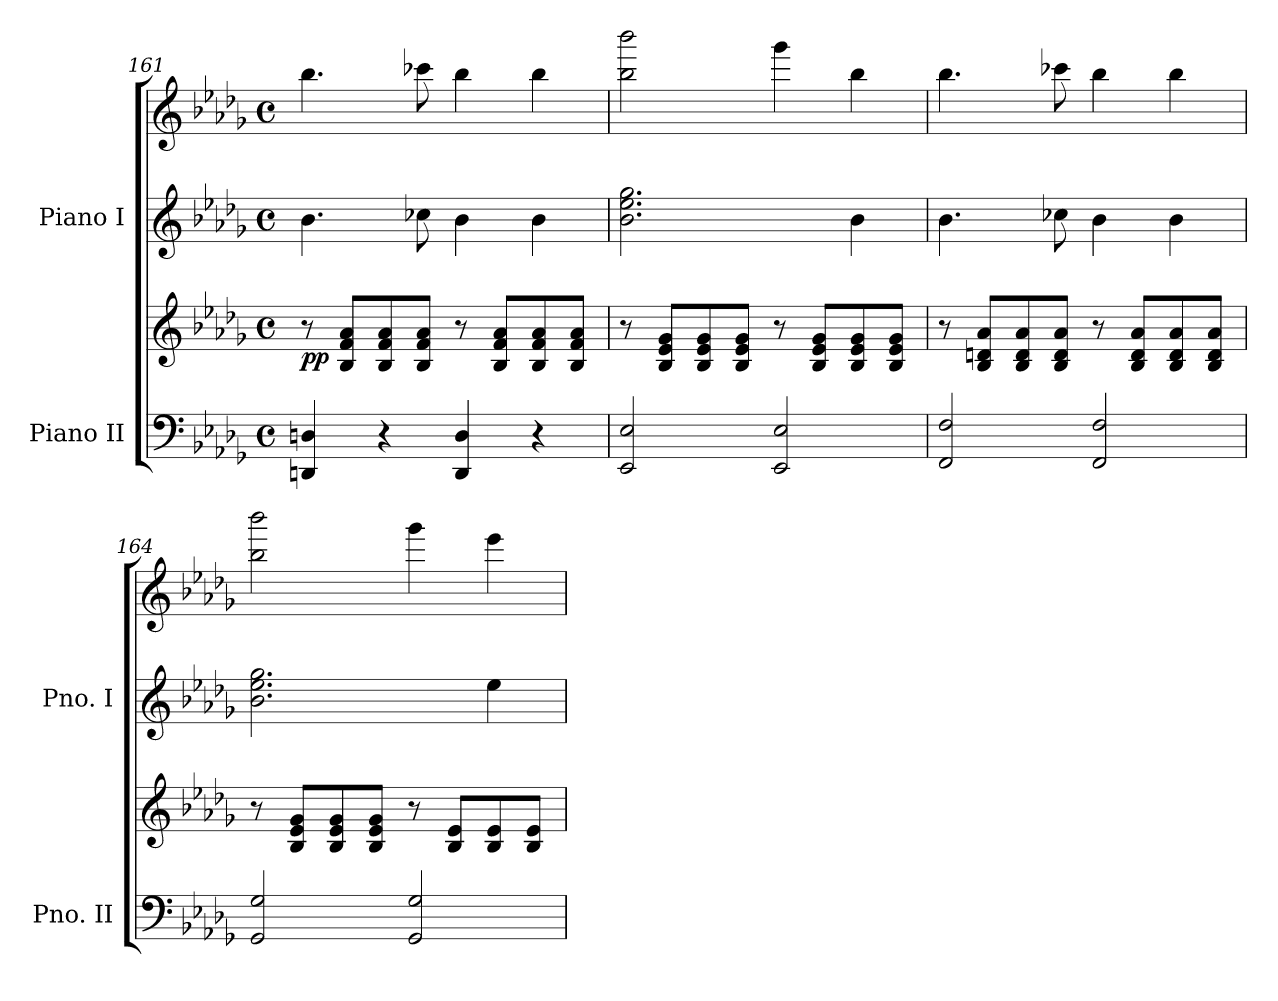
**kern	**kern	**dynam	**kern	**kern
*part2	*part2	*part2	*part1	*part1
*staff4	*staff3	*staff3/4	*staff2	*staff1
*I"Piano II	*	*	*I"Piano I	*
*I'Pno. II	*	*	*I'Pno. I	*
*clefF4	*clefG2	*	*clefG2	*clefG2
*k[b-e-a-d-g-]	*k[b-e-a-d-g-]	*	*k[b-e-a-d-g-]	*k[b-e-a-d-g-]
*M4/4	*M4/4	*	*M4/4	*M4/4
*met(c)	*met(c)	*	*met(c)	*met(c)
=161	=161	=161	=161	=161
!	!	!LO:DY:b	!	!
4DDn/ 4Dn/	8r	pp	4.b-\	4.bb-\
.	8B-/ 8f/ 8a-/L	.	.	.
4r	8B-/ 8f/ 8a-/	.	.	.
.	8B-/ 8f/ 8a-/J	.	8cc-X\	8ccc-X\
4DD/ 4D/	8r	.	4b-\	4bb-\
.	8B-/ 8f/ 8a-/L	.	.	.
4r	8B-/ 8f/ 8a-/	.	4b-\	4bb-\
.	8B-/ 8f/ 8a-/J	.	.	.
=162	=162	=162	=162	=162
2EE-/ 2E-/	8r	.	2.b-\ 2.ee-\ 2.gg-\	2bb-\ 2bbb-\
.	8B-/ 8e-/ 8g-/L	.	.	.
.	8B-/ 8e-/ 8g-/	.	.	.
.	8B-/ 8e-/ 8g-/J	.	.	.
2EE-/ 2E-/	8r	.	.	4ggg-\
.	8B-/ 8e-/ 8g-/L	.	.	.
.	8B-/ 8e-/ 8g-/	.	4b-\	4bb-\
.	8B-/ 8e-/ 8g-/J	.	.	.
=163	=163	=163	=163	=163
2FF/ 2F/	8r	.	4.b-\	4.bb-\
.	8B-/ 8dn/ 8a-/L	.	.	.
.	8B-/ 8d/ 8a-/	.	.	.
.	8B-/ 8d/ 8a-/J	.	8cc-X\	8ccc-X\
2FF/ 2F/	8r	.	4b-\	4bb-\
.	8B-/ 8d/ 8a-/L	.	.	.
.	8B-/ 8d/ 8a-/	.	4b-\	4bb-\
.	8B-/ 8d/ 8a-/J	.	.	.
!!LO:LB:g=z
=164	=164	=164	=164	=164
2GG-/ 2G-/	8r	.	2.b-\ 2.ee-\ 2.gg-\	2bb-\ 2bbb-\
.	8B-/ 8e-/ 8g-/L	.	.	.
.	8B-/ 8e-/ 8g-/	.	.	.
.	8B-/ 8e-/ 8g-/J	.	.	.
2GG-/ 2G-/	8r	.	.	4ggg-\
.	8B-/ 8e-/L	.	.	.
.	8B-/ 8e-/	.	4ee-\	4eee-\
.	8B-/ 8e-/J	.	.	.
=	=	=	=	=
*-	*-	*-	*-	*-
